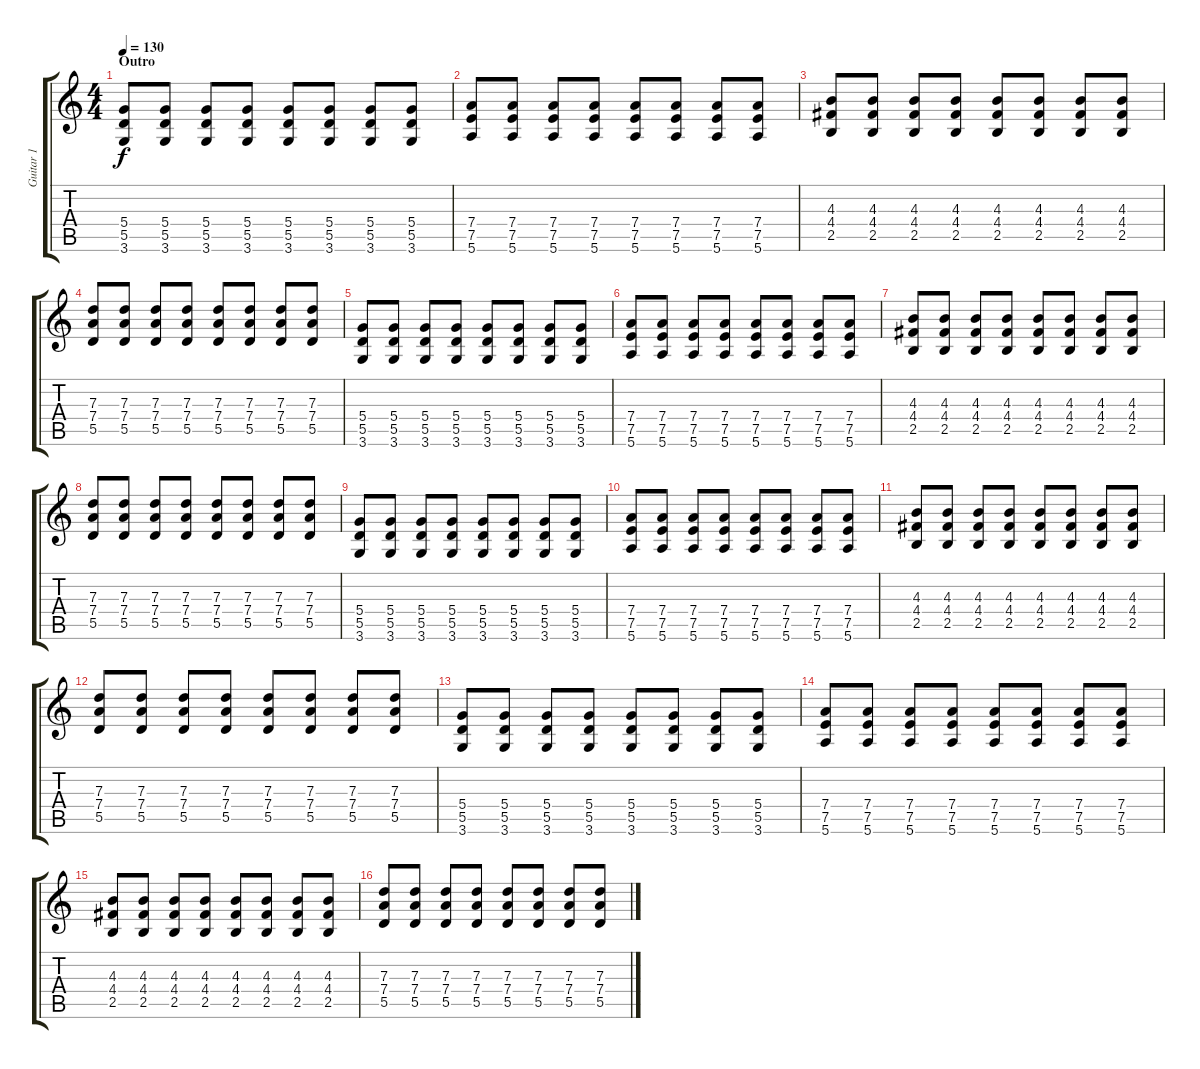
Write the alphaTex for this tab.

\track ("Guitar 1" "Guitar 1") {instrument distortionguitar}
\staff {score tabs}
\tuning (E4 B3 G3 D3 A2 E2) {hide}
\ts (4 4)
\section ("" "Outro")
\tempo 130
\clef g2
\ks c
(5.4 5.5 3.6).8{dy f} (5.4 5.5 3.6).8 (5.4 5.5 3.6).8 (5.4 5.5 3.6).8 (5.4 5.5 3.6).8 (5.4 5.5 3.6).8 (5.4 5.5 3.6).8 (5.4 5.5 3.6).8 |
(7.4 7.5 5.6).8 (7.4 7.5 5.6).8 (7.4 7.5 5.6).8 (7.4 7.5 5.6).8 (7.4 7.5 5.6).8 (7.4 7.5 5.6).8 (7.4 7.5 5.6).8 (7.4 7.5 5.6).8 |
(4.3 4.4 2.5).8 (4.3 4.4 2.5).8 (4.3 4.4 2.5).8 (4.3 4.4 2.5).8 (4.3 4.4 2.5).8 (4.3 4.4 2.5).8 (4.3 4.4 2.5).8 (4.3 4.4 2.5).8 |
(7.3 7.4 5.5).8 (7.3 7.4 5.5).8 (7.3 7.4 5.5).8 (7.3 7.4 5.5).8 (7.3 7.4 5.5).8 (7.3 7.4 5.5).8 (7.3 7.4 5.5).8 (7.3 7.4 5.5).8 |
(5.4 5.5 3.6).8 (5.4 5.5 3.6).8 (5.4 5.5 3.6).8 (5.4 5.5 3.6).8 (5.4 5.5 3.6).8 (5.4 5.5 3.6).8 (5.4 5.5 3.6).8 (5.4 5.5 3.6).8 |
(7.4 7.5 5.6).8 (7.4 7.5 5.6).8 (7.4 7.5 5.6).8 (7.4 7.5 5.6).8 (7.4 7.5 5.6).8 (7.4 7.5 5.6).8 (7.4 7.5 5.6).8 (7.4 7.5 5.6).8 |
(4.3 4.4 2.5).8 (4.3 4.4 2.5).8 (4.3 4.4 2.5).8 (4.3 4.4 2.5).8 (4.3 4.4 2.5).8 (4.3 4.4 2.5).8 (4.3 4.4 2.5).8 (4.3 4.4 2.5).8 |
(7.3 7.4 5.5).8 (7.3 7.4 5.5).8 (7.3 7.4 5.5).8 (7.3 7.4 5.5).8 (7.3 7.4 5.5).8 (7.3 7.4 5.5).8 (7.3 7.4 5.5).8 (7.3 7.4 5.5).8 |
(5.4 5.5 3.6).8 (5.4 5.5 3.6).8 (5.4 5.5 3.6).8 (5.4 5.5 3.6).8 (5.4 5.5 3.6).8 (5.4 5.5 3.6).8 (5.4 5.5 3.6).8 (5.4 5.5 3.6).8 |
(7.4 7.5 5.6).8 (7.4 7.5 5.6).8 (7.4 7.5 5.6).8 (7.4 7.5 5.6).8 (7.4 7.5 5.6).8 (7.4 7.5 5.6).8 (7.4 7.5 5.6).8 (7.4 7.5 5.6).8 |
(4.3 4.4 2.5).8 (4.3 4.4 2.5).8 (4.3 4.4 2.5).8 (4.3 4.4 2.5).8 (4.3 4.4 2.5).8 (4.3 4.4 2.5).8 (4.3 4.4 2.5).8 (4.3 4.4 2.5).8 |
(7.3 7.4 5.5).8 (7.3 7.4 5.5).8 (7.3 7.4 5.5).8 (7.3 7.4 5.5).8 (7.3 7.4 5.5).8 (7.3 7.4 5.5).8 (7.3 7.4 5.5).8 (7.3 7.4 5.5).8 |
(5.4 5.5 3.6).8 (5.4 5.5 3.6).8 (5.4 5.5 3.6).8 (5.4 5.5 3.6).8 (5.4 5.5 3.6).8 (5.4 5.5 3.6).8 (5.4 5.5 3.6).8 (5.4 5.5 3.6).8 |
(7.4 7.5 5.6).8 (7.4 7.5 5.6).8 (7.4 7.5 5.6).8 (7.4 7.5 5.6).8 (7.4 7.5 5.6).8 (7.4 7.5 5.6).8 (7.4 7.5 5.6).8 (7.4 7.5 5.6).8 |
(4.3 4.4 2.5).8 (4.3 4.4 2.5).8 (4.3 4.4 2.5).8 (4.3 4.4 2.5).8 (4.3 4.4 2.5).8 (4.3 4.4 2.5).8 (4.3 4.4 2.5).8 (4.3 4.4 2.5).8 |
(7.3 7.4 5.5).8 (7.3 7.4 5.5).8 (7.3 7.4 5.5).8 (7.3 7.4 5.5).8 (7.3 7.4 5.5).8 (7.3 7.4 5.5).8 (7.3 7.4 5.5).8 (7.3 7.4 5.5).8
